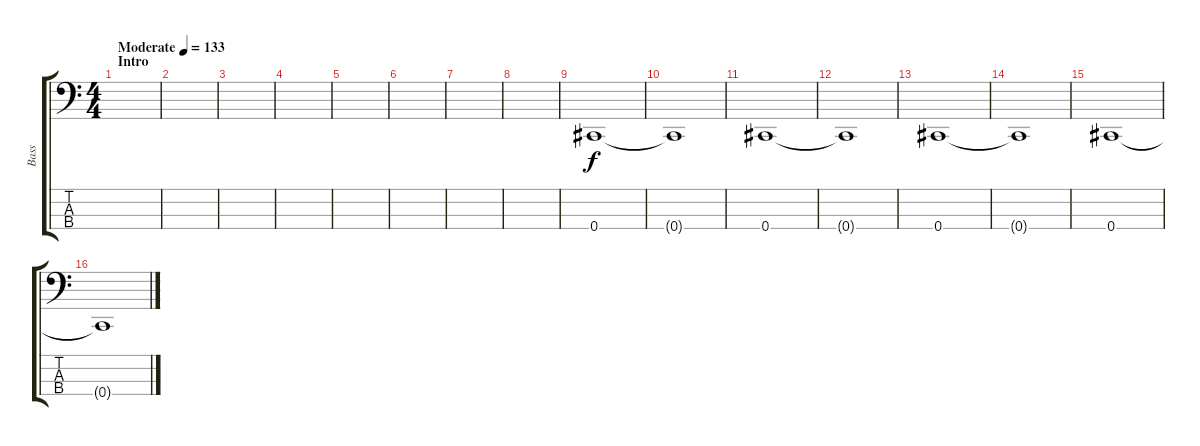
\track ("Bass" "Bass") {instrument electricbasspick}
\staff {score tabs}
\tuning (Gb2 Db2 Ab1 Db1) {hide}
\ts (4 4)
\section ("" "Intro")
\tempo (133 "Moderate")
\clef f4
\ks c
|
|
|
|
|
|
|
|
0.4.1 |
0.4{t}.1 |
0.4.1 |
0.4{t}.1 |
0.4.1 |
0.4{t}.1 |
0.4.1 |
0.4{t}.1
